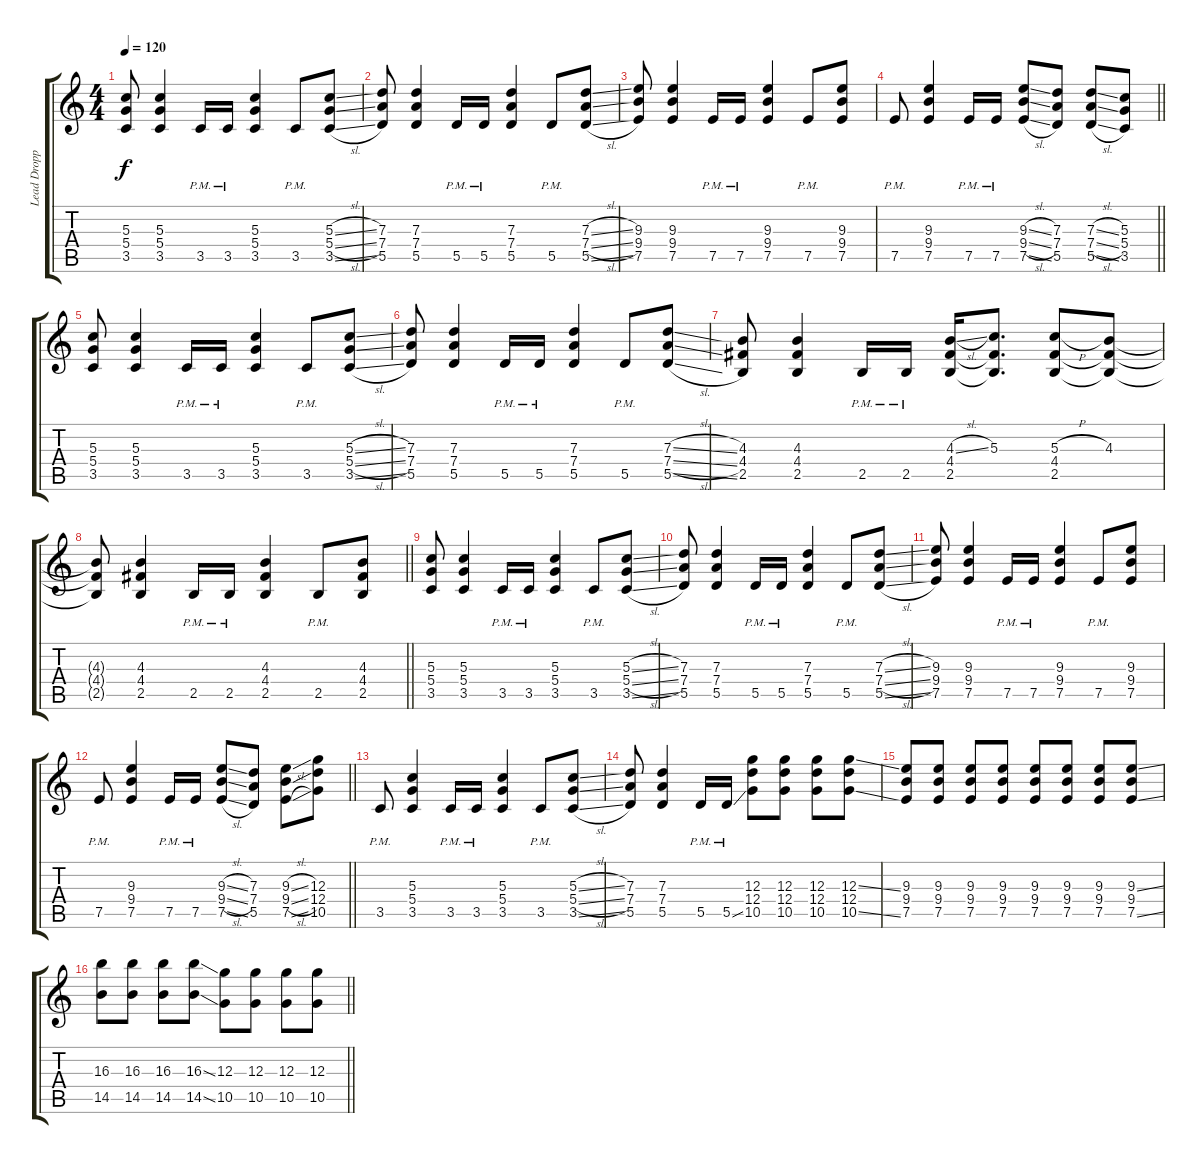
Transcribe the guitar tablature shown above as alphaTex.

\track ("Lead Dropped D " "Lead Dropp") {instrument distortionguitar}
\staff {score tabs}
\tuning (E4 B3 G3 D3 A2 D2) {hide}
\ts (4 4)
\section ("" "")
\tempo 120
\clef g2
\ks c
(5.3 5.4 3.5).8{dy f} (5.3 5.4 3.5).4 3.5{pm}.16 3.5{pm}.16 (5.3 5.4 3.5).4 3.5{pm}.8 (5.3{sl} 5.4{sl} 3.5{sl}).8 |
(7.3 7.4 5.5).8 (7.3 7.4 5.5).4 5.5{pm}.16 5.5{pm}.16 (7.3 7.4 5.5).4 5.5{pm}.8 (7.3{sl} 7.4{sl} 5.5{sl}).8 |
(9.3 9.4 7.5).8 (9.3 9.4 7.5).4 7.5{pm}.16 7.5{pm}.16 (9.3 9.4 7.5).4 7.5{pm}.8 (9.3 9.4 7.5).8 |
\barLineRight lightlight
7.5{pm}.8 (9.3 9.4 7.5).4 7.5{pm}.16 7.5{pm}.16 (9.3{sl} 9.4{sl} 7.5{sl}).8 (7.3 7.4 5.5).8 (7.3{sl} 7.4{sl} 5.5{sl}).8 (5.3 5.4 3.5).8 |
(5.3 5.4 3.5).8 (5.3 5.4 3.5).4 3.5{pm}.16 3.5{pm}.16 (5.3 5.4 3.5).4 3.5{pm}.8 (5.3{sl} 5.4{sl} 3.5{sl}).8 |
(7.3 7.4 5.5).8 (7.3 7.4 5.5).4 5.5{pm}.16 5.5{pm}.16 (7.3 7.4 5.5).4 5.5{pm}.8 (7.3{sl} 7.4{sl} 5.5{sl}).8 |
(4.3 4.4 2.5).8 (4.3 4.4 2.5).4 2.5{pm}.16 2.5{pm}.16 (4.3{sl} 4.4 2.5).16 (5.3 4.4{t} 2.5{t}).8{d} (5.3{h} 4.4 2.5).8 (4.3 4.4{t} 2.5{t}).8 |
\barLineRight lightlight
(4.3{t} 4.4{t} 2.5{t}).8 (4.3 4.4 2.5).4 2.5{pm}.16 2.5{pm}.16 (4.3 4.4 2.5).4 2.5{pm}.8 (4.3 4.4 2.5).8 |
(5.3 5.4 3.5).8 (5.3 5.4 3.5).4 3.5{pm}.16 3.5{pm}.16 (5.3 5.4 3.5).4 3.5{pm}.8 (5.3{sl} 5.4{sl} 3.5{sl}).8 |
(7.3 7.4 5.5).8 (7.3 7.4 5.5).4 5.5{pm}.16 5.5{pm}.16 (7.3 7.4 5.5).4 5.5{pm}.8 (7.3{sl} 7.4{sl} 5.5{sl}).8 |
(9.3 9.4 7.5).8 (9.3 9.4 7.5).4 7.5{pm}.16 7.5{pm}.16 (9.3 9.4 7.5).4 7.5{pm}.8 (9.3 9.4 7.5).8 |
\barLineRight lightlight
7.5{pm}.8 (9.3 9.4 7.5).4 7.5{pm}.16 7.5{pm}.16 (9.3{sl} 9.4{sl} 7.5{sl}).8 (7.3 7.4 5.5).8 (9.3{sl} 9.4{sl} 7.5{sl}).8 (12.3 12.4 10.5).8 |
3.5{pm}.8 (5.3 5.4 3.5).4 3.5{pm}.16 3.5{pm}.16 (5.3 5.4 3.5).4 3.5{pm}.8 (5.3{sl} 5.4{sl} 3.5{sl}).8 |
(7.3 7.4 5.5).8 (7.3 7.4 5.5).4 5.5{pm}.16 5.5{ss pm}.16 (12.3 12.4 10.5).8 (12.3 12.4 10.5).8 (12.3 12.4 10.5).8 (12.3{ss} 12.4 10.5{ss}).8 |
(9.3 9.4 7.5).8 (9.3 9.4 7.5).8 (9.3 9.4 7.5).8 (9.3 9.4 7.5).8 (9.3 9.4 7.5).8 (9.3 9.4 7.5).8 (9.3 9.4 7.5).8 (9.3{ss} 9.4 7.5{ss}).8 |
\barLineRight lightlight
(16.3 14.5).8 (16.3 14.5).8 (16.3 14.5).8 (16.3{ss} 14.5{ss}).8 (12.3 10.5).8 (12.3 10.5).8 (12.3 10.5).8 (12.3{ss} 10.5{ss}).8
